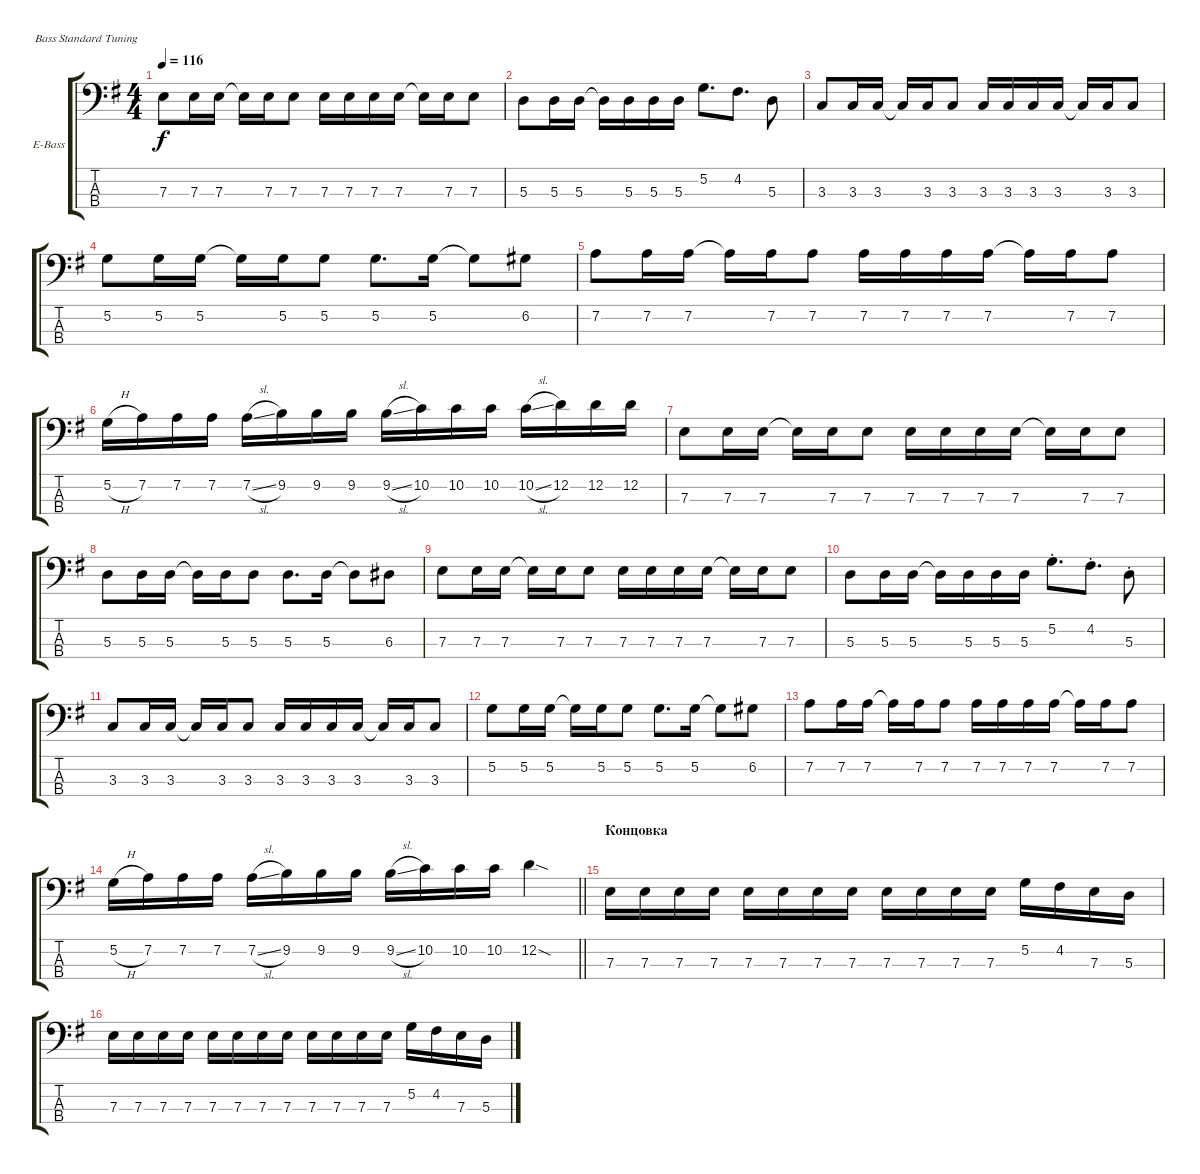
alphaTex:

\bracketExtendMode groupsimilarinstruments
\firstSystemTrackNameOrientation horizontal
\otherSystemsTrackNameOrientation horizontal
\track ("Виталий Дубинин" "E-Bass") {instrument electricbasspick}
\staff {score tabs}
\tuning (G2 D2 A1 E1)
\ts (4 4)
\tempo 116
\clef f4
\ks eminor
7.3.8{dy f} 7.3.16 7.3.16 7.3{t}.16 7.3.16 7.3.8 7.3.16 7.3.16 7.3.16 7.3.16 7.3{t}.16 7.3.16 7.3.8 |
5.3.8 5.3.16 5.3.16 5.3{t}.16 5.3.16 5.3.16 5.3.16 5.2.8{d} 4.2.8{d} 5.3.8 |
3.3.8 3.3.16 3.3.16 3.3{t}.16 3.3.16 3.3.8 3.3.16 3.3.16 3.3.16 3.3.16 3.3{t}.16 3.3.16 3.3.8 |
5.2.8 5.2.16 5.2.16 5.2{t}.16 5.2.16 5.2.8 5.2.8{d} 5.2.16 5.2{t}.8 6.2.8 |
7.2.8 7.2.16 7.2.16 7.2{t}.16 7.2.16 7.2.8 7.2.16 7.2.16 7.2.16 7.2.16 7.2{t}.16 7.2.16 7.2.8 |
5.2{h}.16 7.2.16 7.2.16 7.2.16 7.2{sl}.16 9.2.16 9.2.16 9.2.16 9.2{sl}.16 10.2.16 10.2.16 10.2.16 10.2{sl}.16 12.2.16 12.2.16 12.2.16 |
7.3.8 7.3.16 7.3.16 7.3{t}.16 7.3.16 7.3.8 7.3.16 7.3.16 7.3.16 7.3.16 7.3{t}.16 7.3.16 7.3.8 |
5.3.8 5.3.16 5.3.16 5.3{t}.16 5.3.16 5.3.8 5.3.8{d} 5.3.16 5.3{t}.8 6.3.8 |
7.3.8 7.3.16 7.3.16 7.3{t}.16 7.3.16 7.3.8 7.3.16 7.3.16 7.3.16 7.3.16 7.3{t}.16 7.3.16 7.3.8 |
5.3.8 5.3.16 5.3.16 5.3{t}.16 5.3.16 5.3.16 5.3.16 5.2{st}.8{d} 4.2{st}.8{d} 5.3{st}.8 |
3.3.8 3.3.16 3.3.16 3.3{t}.16 3.3.16 3.3.8 3.3.16 3.3.16 3.3.16 3.3.16 3.3{t}.16 3.3.16 3.3.8 |
5.2.8 5.2.16 5.2.16 5.2{t}.16 5.2.16 5.2.8 5.2.8{d} 5.2.16 5.2{t}.8 6.2.8 |
7.2.8 7.2.16 7.2.16 7.2{t}.16 7.2.16 7.2.8 7.2.16 7.2.16 7.2.16 7.2.16 7.2{t}.16 7.2.16 7.2.8 |
\barLineRight lightlight
5.2{h}.16 7.2.16 7.2.16 7.2.16 7.2{sl}.16 9.2.16 9.2.16 9.2.16 9.2{sl}.16 10.2.16 10.2.16 10.2.16 12.2{sod}.4 |
\section ("" "Концовка")
7.3.16 7.3.16 7.3.16 7.3.16 7.3.16 7.3.16 7.3.16 7.3.16 7.3.16 7.3.16 7.3.16 7.3.16 5.2.16 4.2.16 7.3.16 5.3.16 |
7.3.16 7.3.16 7.3.16 7.3.16 7.3.16 7.3.16 7.3.16 7.3.16 7.3.16 7.3.16 7.3.16 7.3.16 5.2.16 4.2.16 7.3.16 5.3.16
